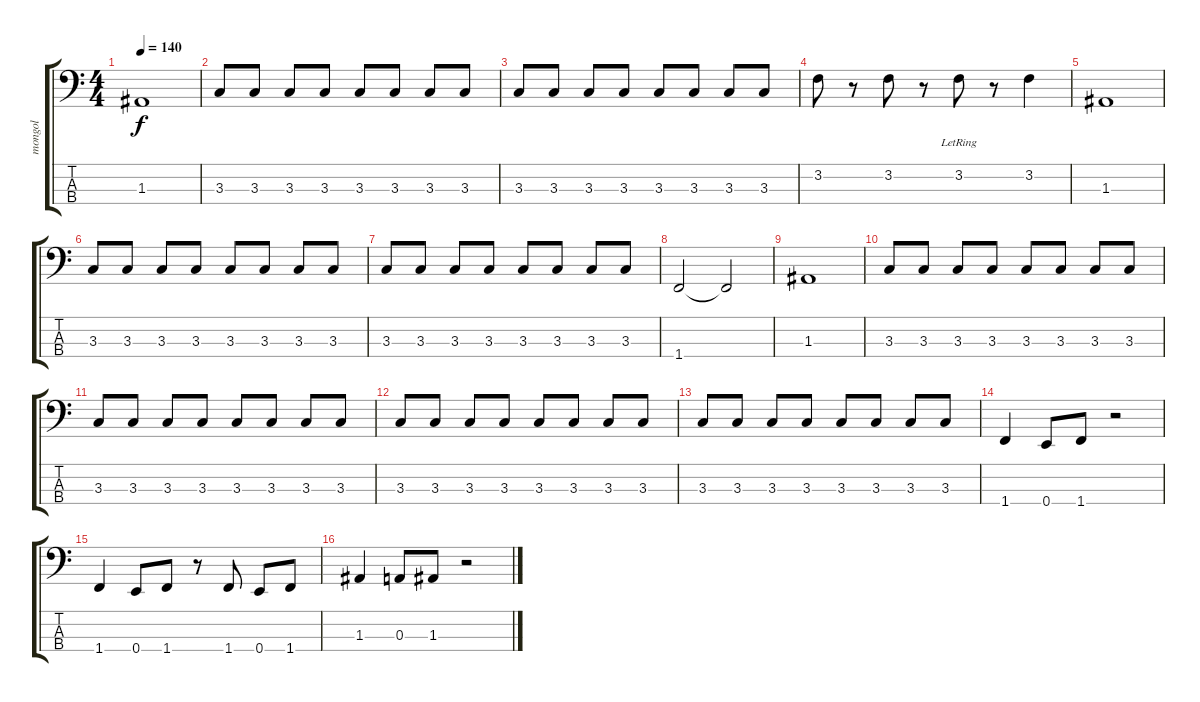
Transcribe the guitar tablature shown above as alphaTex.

\track ("mongol" "mongol") {instrument electricbassfinger}
\staff {score tabs}
\tuning (G2 D2 A1 E1) {hide}
\ts (4 4)
\tempo 140
\clef f4
\ks c
1.3.1{dy f} |
3.3.8 3.3.8 3.3.8 3.3.8 3.3.8 3.3.8 3.3.8 3.3.8 |
3.3.8 3.3.8 3.3.8 3.3.8 3.3.8 3.3.8 3.3.8 3.3.8 |
3.2.8 r.8 3.2.8 r.8 3.2{lr}.8 r.8 3.2.4 |
1.3.1 |
3.3.8 3.3.8 3.3.8 3.3.8 3.3.8 3.3.8 3.3.8 3.3.8 |
3.3.8 3.3.8 3.3.8 3.3.8 3.3.8 3.3.8 3.3.8 3.3.8 |
1.4.2 1.4{t}.2 |
1.3.1 |
3.3.8 3.3.8 3.3.8 3.3.8 3.3.8 3.3.8 3.3.8 3.3.8 |
3.3.8 3.3.8 3.3.8 3.3.8 3.3.8 3.3.8 3.3.8 3.3.8 |
3.3.8 3.3.8 3.3.8 3.3.8 3.3.8 3.3.8 3.3.8 3.3.8 |
3.3.8 3.3.8 3.3.8 3.3.8 3.3.8 3.3.8 3.3.8 3.3.8 |
1.4.4 0.4.8 1.4.8 r.2 |
1.4.4 0.4.8 1.4.8 r.8 1.4.8 0.4.8 1.4.8 |
1.3.4 0.3.8 1.3.8 r.2
